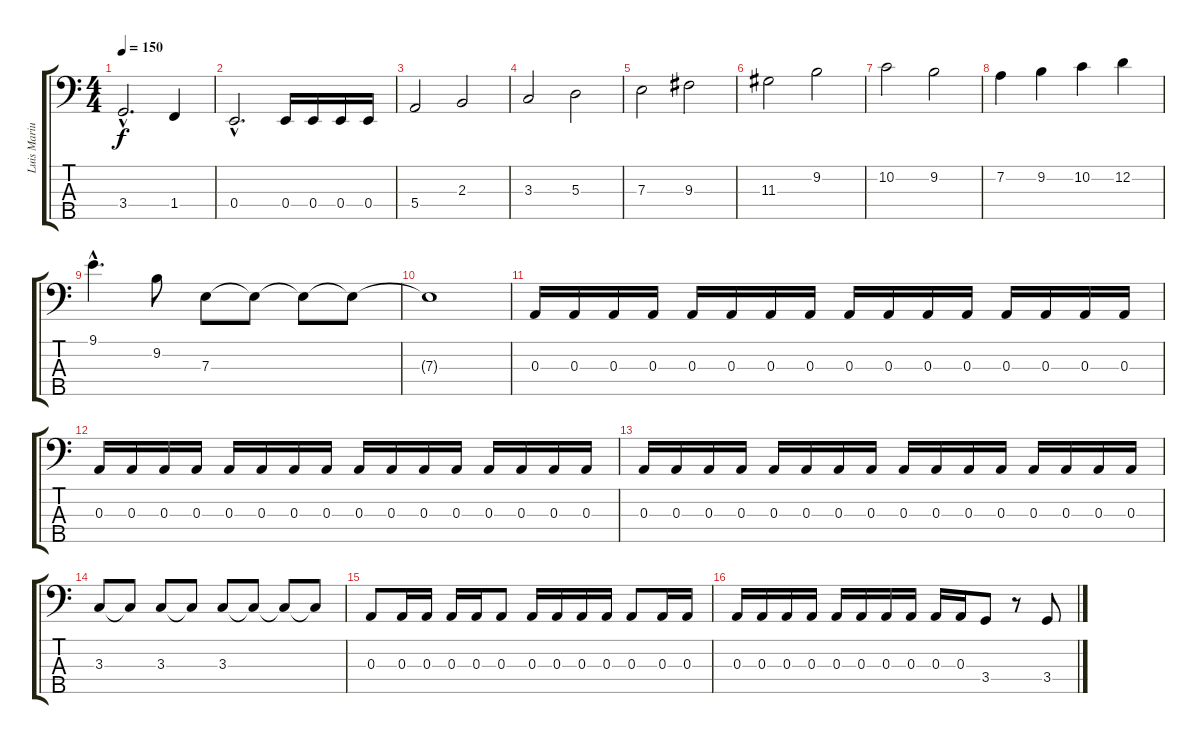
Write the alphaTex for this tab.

\track ("Luis Mariutti" "Luis Mariu") {instrument electricbassfinger}
\staff {score tabs}
\tuning (G2 D2 A1 E1 B0) {hide}
\ts (4 4)
\tempo 150
\clef f4
\ks c
3.4{hac}.2{d dy f} 1.4.4 |
0.4{hac}.2{d} 0.4.16 0.4.16 0.4.16 0.4.16 |
5.4.2 2.3.2 |
3.3.2 5.3.2 |
7.3.2 9.3.2 |
11.3.2 9.2.2 |
10.2.2 9.2.2 |
7.2.4 9.2.4 10.2.4 12.2.4 |
9.1{hac}.4{d} 9.2.8 7.3.8 7.3{t}.8 7.3{t}.8 7.3{t}.8 |
7.3{t}.1 |
0.3.16 0.3.16 0.3.16 0.3.16 0.3.16 0.3.16 0.3.16 0.3.16 0.3.16 0.3.16 0.3.16 0.3.16 0.3.16 0.3.16 0.3.16 0.3.16 |
0.3.16 0.3.16 0.3.16 0.3.16 0.3.16 0.3.16 0.3.16 0.3.16 0.3.16 0.3.16 0.3.16 0.3.16 0.3.16 0.3.16 0.3.16 0.3.16 |
0.3.16 0.3.16 0.3.16 0.3.16 0.3.16 0.3.16 0.3.16 0.3.16 0.3.16 0.3.16 0.3.16 0.3.16 0.3.16 0.3.16 0.3.16 0.3.16 |
3.3.8 3.3{t}.8 3.3.8 3.3{t}.8 3.3.8 3.3{t}.8 3.3{t}.8 3.3{t}.8 |
0.3.8 0.3.16 0.3.16 0.3.16 0.3.16 0.3.8 0.3.16 0.3.16 0.3.16 0.3.16 0.3.8 0.3.16 0.3.16 |
0.3.16 0.3.16 0.3.16 0.3.16 0.3.16 0.3.16 0.3.16 0.3.16 0.3.16 0.3.16 3.4.8 r.8 3.4.8
